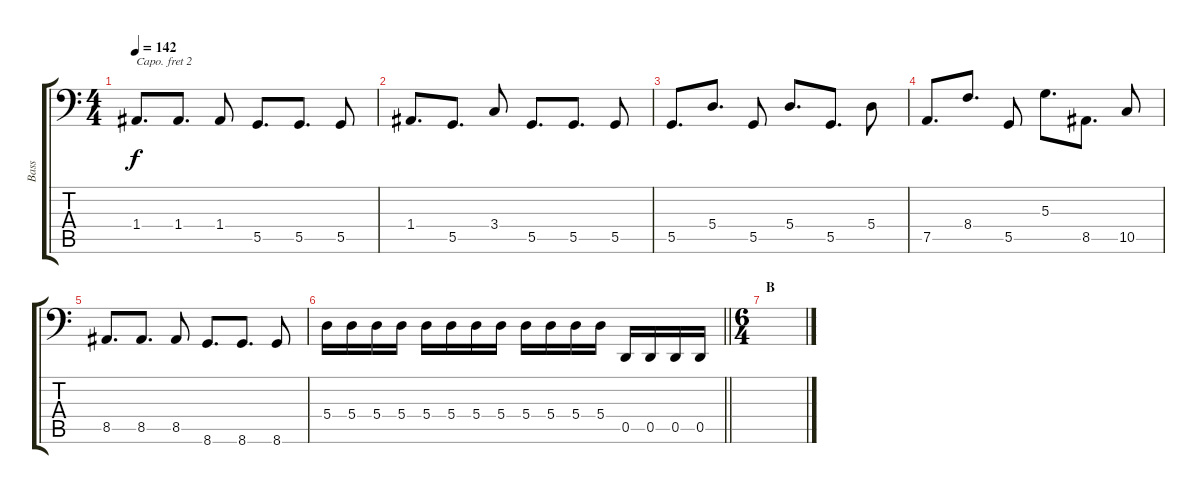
\track ("Bass" "Bass") {instrument electricbasspick}
\staff {score tabs}
\capo 2
\tuning (Bb2 F2 C2 G1 C1 A0) {hide}
\ts (4 4)
\tempo 142
\clef f4
\ks c
1.4.8{d dy f} 1.4.8{d} 1.4.8 5.5.8{d} 5.5.8{d} 5.5.8 |
1.4.8{d} 5.5.8{d} 3.4.8 5.5.8{d} 5.5.8{d} 5.5.8 |
5.5.8{d} 5.4.8{d} 5.5.8 5.4.8{d} 5.5.8{d} 5.4.8 |
7.5.8{d} 8.4.8{d} 5.5.8 5.3.8{d} 8.5.8{d} 10.5.8 |
8.5.8{d} 8.5.8{d} 8.5.8 8.6.8{d} 8.6.8{d} 8.6.8 |
\barLineRight lightlight
5.4.16 5.4.16 5.4.16 5.4.16 5.4.16 5.4.16 5.4.16 5.4.16 5.4.16 5.4.16 5.4.16 5.4.16 0.5.16 0.5.16 0.5.16 0.5.16 |
\ts (6 4)
\section ("" "B")
